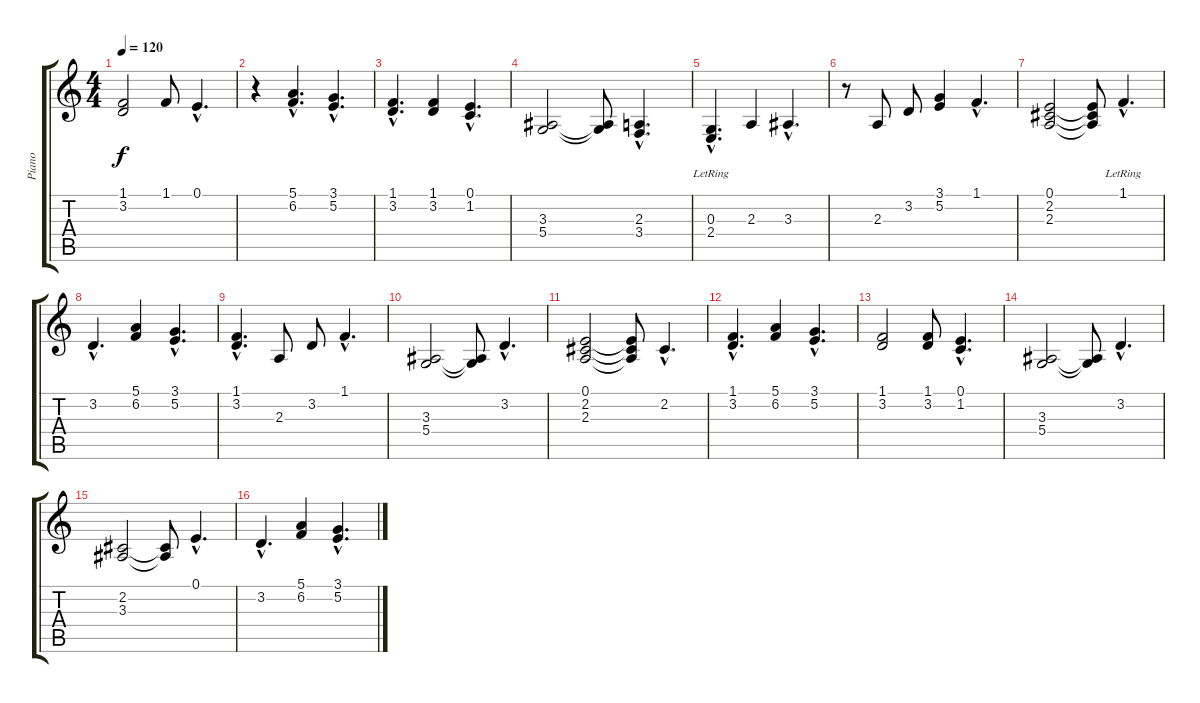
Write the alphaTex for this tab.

\track ("Piano" "Piano") {instrument electricpiano2}
\staff {score tabs}
\tuning (E4 B3 G3 D3 A2 E2) {hide}
\ts (4 4)
\tempo 120
\clef g2
\ks c
(1.1 3.2).2{dy f} 1.1.8 0.1{hac}.4{d} |
r.4 (5.1{hac} 6.2{hac}).4{d} (3.1{hac} 5.2{hac}).4{d} |
(1.1{hac} 3.2{hac}).4{d} (1.1 3.2).4 (0.1{hac} 1.2{hac}).4{d} |
(3.3 5.4).2 (3.3{t} 5.4{t}).8 (2.3{hac} 3.4{hac}).4{d} |
(0.3{hac} 2.4{hac lr}).4{d} 2.3.4 3.3{hac}.4{d} |
r.8 2.3.8 3.2.8 (3.1 5.2).4 1.1{hac}.4{d} |
(0.1 2.2 2.3).2 (0.1{t} 2.2{t} 2.3{t}).8 1.1{hac lr}.4{d} |
3.2{hac}.4{d} (5.1 6.2).4 (3.1{hac} 5.2{hac}).4{d} |
(1.1{hac} 3.2{hac}).4{d} 2.3.8 3.2.8 1.1{hac}.4{d} |
(3.3 5.4).2 (3.3{t} 5.4{t}).8 3.2{hac}.4{d} |
(0.1 2.2 2.3).2 (0.1{t} 2.2{t} 2.3{t}).8 2.2{hac}.4{d} |
(1.1{hac} 3.2{hac}).4{d} (5.1 6.2).4 (3.1{hac} 5.2{hac}).4{d} |
(1.1 3.2).2 (1.1 3.2).8 (0.1{hac} 1.2{hac}).4{d} |
(3.3 5.4).2 (3.3{t} 5.4{t}).8 3.2{hac}.4{d} |
(2.2 3.3).2 (2.2{t} 3.3{t}).8 0.1{hac}.4{d} |
3.2{hac}.4{d} (5.1 6.2).4 (3.1{hac} 5.2{hac}).4{d}
